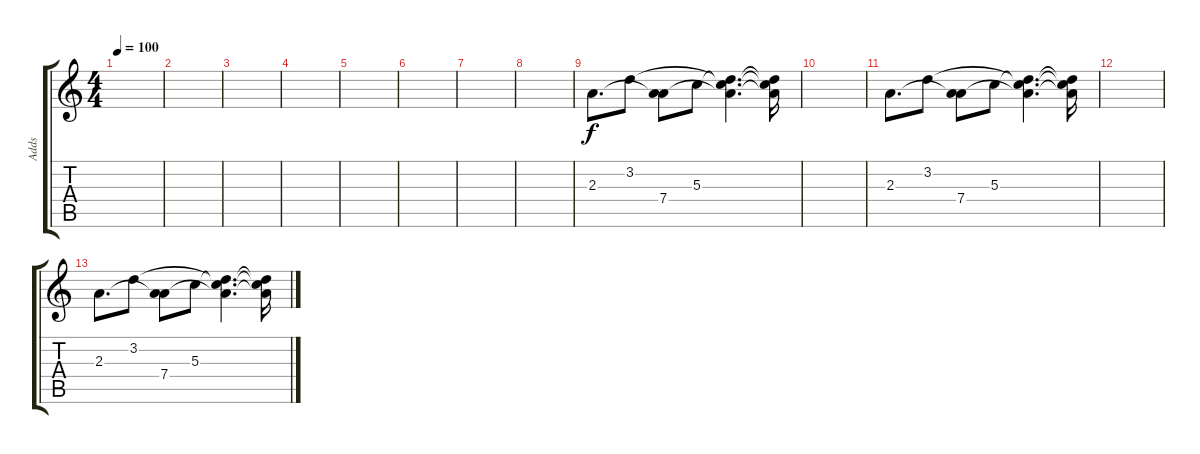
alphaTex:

\track ("Adds" "Adds") {instrument electricguitarclean}
\staff {score tabs}
\tuning (E4 B3 G3 D3 A2 D2) {hide}
\ts (4 4)
\tempo 100
\clef g2
\ks c
|
|
|
|
|
|
|
|
2.3.8{d} 3.2.8 (2.3{t} 7.4).8 5.3.8 (3.2{t} 5.3{t} 7.4{t}).4{d} (3.2{t} 5.3{t} 7.4{t}).16 |
|
2.3.8{d} 3.2.8 (2.3{t} 7.4).8 5.3.8 (3.2{t} 5.3{t} 7.4{t}).4{d} (3.2{t} 5.3{t} 7.4{t}).16 |
|
2.3.8{d} 3.2.8 (2.3{t} 7.4).8 5.3.8 (3.2{t} 5.3{t} 7.4{t}).4{d} (3.2{t} 5.3{t} 7.4{t}).16
